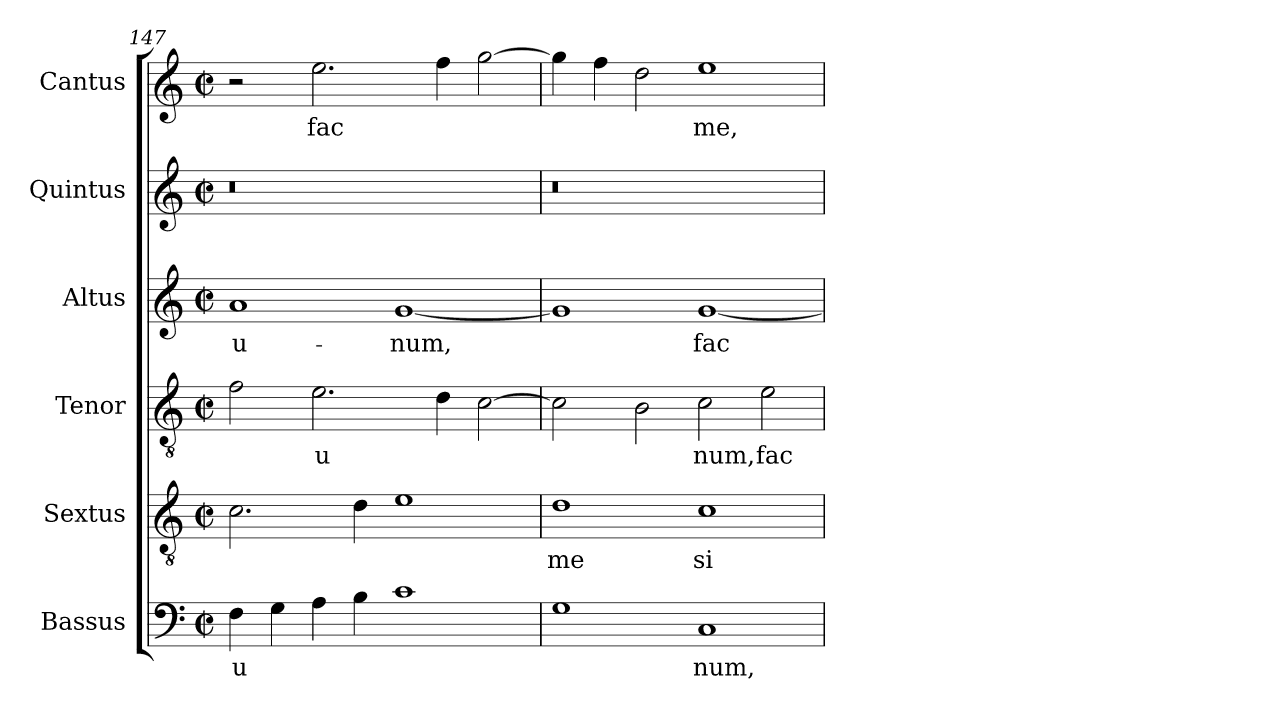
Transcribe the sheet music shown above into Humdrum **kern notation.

**kern	**text	**kern	**text	**kern	**text	**kern	**text	**kern	**kern	**text
*part6	*part6	*part5	*part5	*part4	*part4	*part3	*part3	*part2	*part1	*part1
*staff6	*staff6	*staff5	*staff5	*staff4	*staff4	*staff3	*staff3	*staff2	*staff1	*staff1
*I"Bassus	*	*I"Sextus	*	*I"Tenor	*	*I"Altus	*	*I"Quintus	*I"Cantus	*
*clefF4	*	*clefGv2	*	*clefGv2	*	*clefG2	*	*clefG2	*clefG2	*
*	*	*	*	*k[]	*	*k[]	*	*k[]	*	*
*	*	*	*	*C:	*	*C:	*	*C:	*	*
*M2/2	*	*M2/2	*	*M2/2	*	*M2/2	*	*M2/2	*M2/2	*
*met(c|)	*	*met(c|)	*	*met(c|)	*	*met(c|)	*	*met(c|)	*met(c|)	*
=147	=147	=147	=147	=147	=147	=147	=147	=147	=147	=147
!	!LO:LY:b:cj	!	!	!	!	!	!LO:LY:b:cj	!	!	!
4F\	u	2.c\	.	2f\	.	1a	u-	0r	2r	.
4G\	.	.	.	.	.	.	.	.	.	.
!	!	!	!	!	!LO:LY:b:cj	!	!	!	!	!LO:LY:b
4A\	.	.	.	2.e\	u	.	.	.	2.ee\	fac
4B\	.	4d\	.	.	.	.	.	.	.	.
!	!	!	!	!	!	!	!LO:LY:b	!	!	!
1c	.	1e	.	.	.	[<1g	-num,	.	.	.
.	.	.	.	4d\	.	.	.	.	4ff\	.
.	.	.	.	[>2c\	.	.	.	.	[>2gg\	.
=148	=148	=148	=148	=148	=148	=148	=148	=148	=148	=148
!	!	!	!LO:LY:b:cj	!	!	!	!	!	!	!
1G	.	1d	me	2c\]	.	1g]	.	0r	4gg\]	.
.	.	.	.	.	.	.	.	.	4ff\	.
.	.	.	.	2B\	.	.	.	.	2dd\	.
!	!LO:LY:b:cj	!	!LO:LY:b:cj	!	!LO:LY:b:cj	!	!LO:LY:b:cj	!	!	!LO:LY:b:cj
1C	num,	1c	si	2c\	num,	[<1g	fac	.	1ee	me,
!	!	!	!	!	!LO:LY:b:cj	!	!	!	!	!
.	.	.	.	2e\	fac	.	.	.	.	.
=	=	=	=	=	=	=	=	=	=	=
*-	*-	*-	*-	*-	*-	*-	*-	*-	*-	*-
